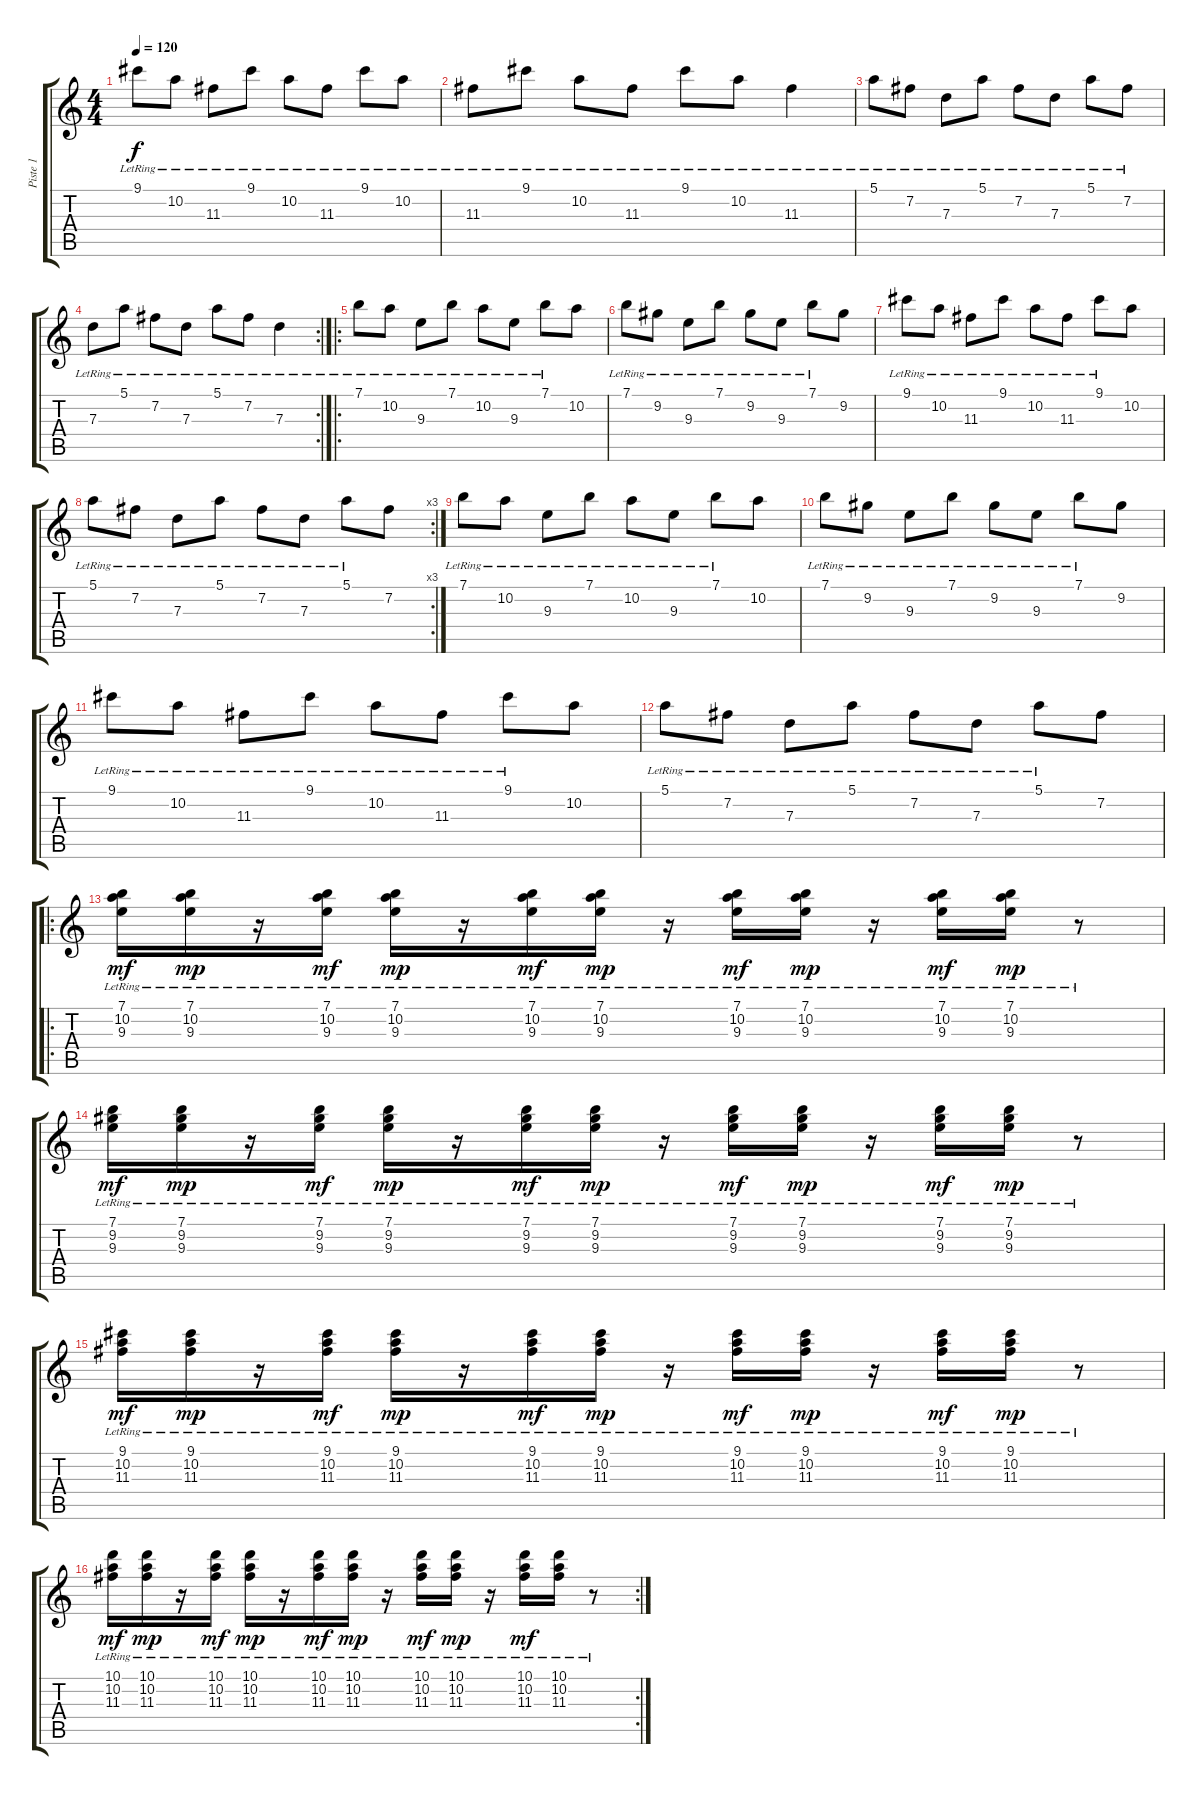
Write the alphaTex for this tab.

\track ("Piste 1" "Piste 1") {instrument electricguitarclean}
\staff {score tabs}
\tuning (E4 B3 G3 D3 A2 E2) {hide}
\ts (4 4)
\tempo 120
\clef g2
\ks c
9.1{lr}.8{dy f} 10.2{lr}.8 11.3{lr}.8 9.1{lr}.8 10.2{lr}.8 11.3{lr}.8 9.1{lr}.8 10.2{lr}.8 |
11.3{lr}.8 9.1{lr}.8 10.2{lr}.8 11.3{lr}.8 9.1{lr}.8 10.2{lr}.8 11.3{lr}.4 |
5.1{lr}.8 7.2{lr}.8 7.3{lr}.8 5.1{lr}.8 7.2{lr}.8 7.3{lr}.8 5.1{lr}.8 7.2{lr}.8 |
\rc 2
7.3{lr}.8 5.1{lr}.8 7.2{lr}.8 7.3{lr}.8 5.1{lr}.8 7.2{lr}.8 7.3{lr}.4 |
\ro
7.1{lr}.8 10.2{lr}.8 9.3{lr}.8 7.1{lr}.8 10.2{lr}.8 9.3{lr}.8 7.1{lr}.8 10.2.8 |
7.1{lr}.8 9.2{lr}.8 9.3{lr}.8 7.1{lr}.8 9.2{lr}.8 9.3{lr}.8 7.1{lr}.8 9.2.8 |
9.1{lr}.8 10.2{lr}.8 11.3{lr}.8 9.1{lr}.8 10.2{lr}.8 11.3{lr}.8 9.1{lr}.8 10.2.8 |
\rc 3
5.1{lr}.8 7.2{lr}.8 7.3{lr}.8 5.1{lr}.8 7.2{lr}.8 7.3{lr}.8 5.1{lr}.8 7.2.8 |
7.1{lr}.8 10.2{lr}.8 9.3{lr}.8 7.1{lr}.8 10.2{lr}.8 9.3{lr}.8 7.1{lr}.8 10.2.8 |
7.1{lr}.8 9.2{lr}.8 9.3{lr}.8 7.1{lr}.8 9.2{lr}.8 9.3{lr}.8 7.1{lr}.8 9.2.8 |
9.1{lr}.8 10.2{lr}.8 11.3{lr}.8 9.1{lr}.8 10.2{lr}.8 11.3{lr}.8 9.1{lr}.8 10.2.8 |
5.1{lr}.8 7.2{lr}.8 7.3{lr}.8 5.1{lr}.8 7.2{lr}.8 7.3{lr}.8 5.1{lr}.8 7.2.8 |
\ro
(7.1{lr} 10.2{lr} 9.3{lr}).16{dy mf} (7.1{lr} 10.2{lr} 9.3{lr}).16{dy mp} r.16 (7.1{lr} 10.2{lr} 9.3{lr}).16{dy mf} (7.1{lr} 10.2{lr} 9.3{lr}).16{dy mp} r.16 (7.1{lr} 10.2{lr} 9.3{lr}).16{dy mf} (7.1{lr} 10.2{lr} 9.3{lr}).16{dy mp} r.16 (7.1{lr} 10.2{lr} 9.3{lr}).16{dy mf} (7.1{lr} 10.2{lr} 9.3{lr}).16{dy mp} r.16 (7.1{lr} 10.2{lr} 9.3{lr}).16{dy mf} (7.1{lr} 10.2{lr} 9.3{lr}).16{dy mp} r.8 |
(7.1{lr} 9.2{lr} 9.3{lr}).16{dy mf} (7.1{lr} 9.2{lr} 9.3{lr}).16{dy mp} r.16 (7.1{lr} 9.2{lr} 9.3{lr}).16{dy mf} (7.1{lr} 9.2{lr} 9.3{lr}).16{dy mp} r.16 (7.1{lr} 9.2{lr} 9.3{lr}).16{dy mf} (7.1{lr} 9.2{lr} 9.3{lr}).16{dy mp} r.16 (7.1{lr} 9.2{lr} 9.3{lr}).16{dy mf} (7.1{lr} 9.2{lr} 9.3{lr}).16{dy mp} r.16 (7.1{lr} 9.2{lr} 9.3{lr}).16{dy mf} (7.1{lr} 9.2{lr} 9.3{lr}).16{dy mp} r.8 |
(9.1{lr} 10.2{lr} 11.3{lr}).16{dy mf} (9.1{lr} 10.2{lr} 11.3{lr}).16{dy mp} r.16 (9.1{lr} 10.2{lr} 11.3{lr}).16{dy mf} (9.1{lr} 10.2{lr} 11.3{lr}).16{dy mp} r.16 (9.1{lr} 10.2{lr} 11.3{lr}).16{dy mf} (9.1{lr} 10.2{lr} 11.3{lr}).16{dy mp} r.16 (9.1{lr} 10.2{lr} 11.3{lr}).16{dy mf} (9.1{lr} 10.2{lr} 11.3{lr}).16{dy mp} r.16 (9.1{lr} 10.2{lr} 11.3{lr}).16{dy mf} (9.1{lr} 10.2{lr} 11.3{lr}).16{dy mp} r.8 |
\rc 2
(10.1{lr} 10.2{lr} 11.3{lr}).16{dy mf} (10.1{lr} 10.2{lr} 11.3{lr}).16{dy mp} r.16 (10.1{lr} 10.2{lr} 11.3{lr}).16{dy mf} (10.1{lr} 10.2{lr} 11.3{lr}).16{dy mp} r.16 (10.1{lr} 10.2{lr} 11.3{lr}).16{dy mf} (10.1{lr} 10.2{lr} 11.3{lr}).16{dy mp} r.16 (10.1{lr} 10.2{lr} 11.3{lr}).16{dy mf} (10.1{lr} 10.2{lr} 11.3{lr}).16{dy mp} r.16 (10.1{lr} 10.2{lr} 11.3{lr}).16{dy mf} (10.1{lr} 10.2{lr} 11.3{lr}).16 r.8
